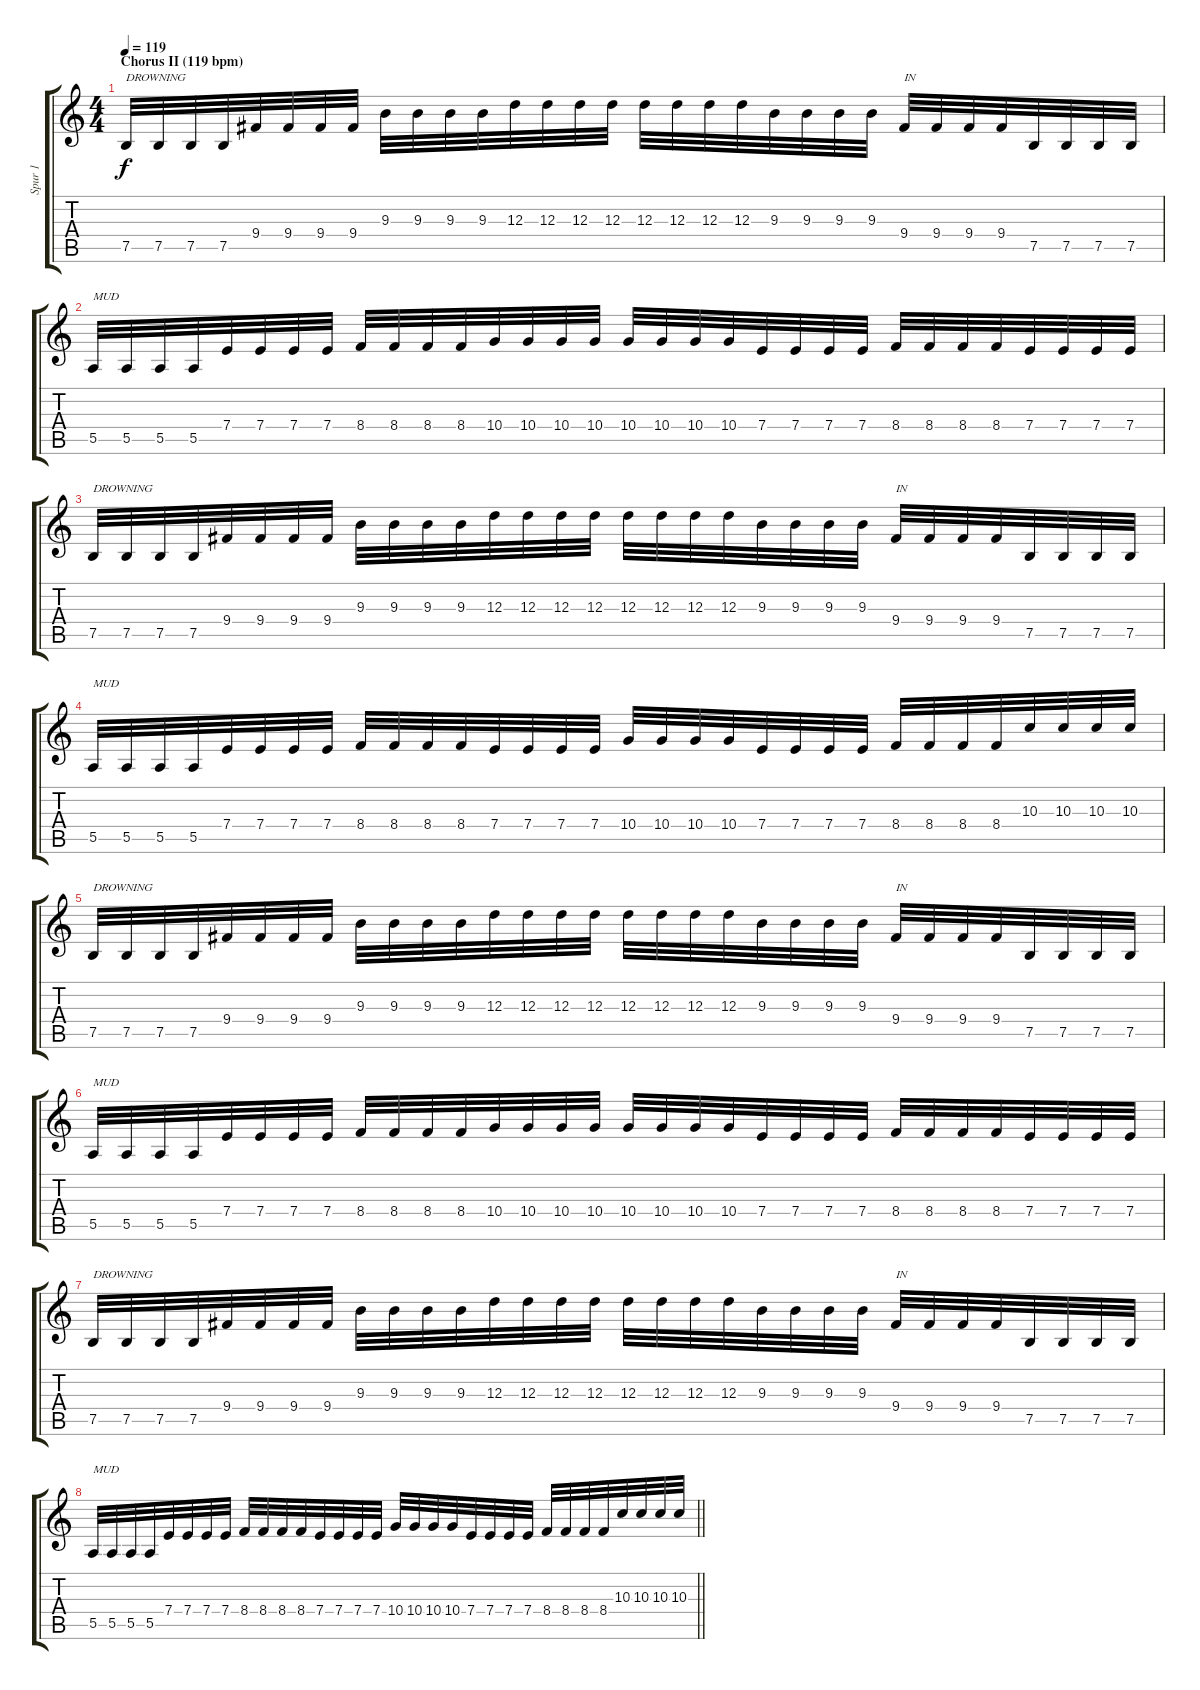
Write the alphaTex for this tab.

\track ("Spur 1" "Spur 1") {instrument distortionguitar}
\staff {score tabs}
\tuning (B3 Gb3 D3 A2 E2 B1) {hide}
\ts (4 4)
\section ("" "Chorus II (119 bpm)")
\tempo 119
\clef g2
\ks c
7.5.32{txt "DROWNING" dy f} 7.5.32 7.5.32 7.5.32 9.4.32 9.4.32 9.4.32 9.4.32 9.3.32 9.3.32 9.3.32 9.3.32 12.3.32 12.3.32 12.3.32 12.3.32 12.3.32 12.3.32 12.3.32 12.3.32 9.3.32 9.3.32 9.3.32 9.3.32 9.4.32{txt "IN"} 9.4.32 9.4.32 9.4.32 7.5.32 7.5.32 7.5.32 7.5.32 |
5.5.32{txt "MUD"} 5.5.32 5.5.32 5.5.32 7.4.32 7.4.32 7.4.32 7.4.32 8.4.32 8.4.32 8.4.32 8.4.32 10.4.32 10.4.32 10.4.32 10.4.32 10.4.32 10.4.32 10.4.32 10.4.32 7.4.32 7.4.32 7.4.32 7.4.32 8.4.32 8.4.32 8.4.32 8.4.32 7.4.32 7.4.32 7.4.32 7.4.32 |
7.5.32{txt "DROWNING"} 7.5.32 7.5.32 7.5.32 9.4.32 9.4.32 9.4.32 9.4.32 9.3.32 9.3.32 9.3.32 9.3.32 12.3.32 12.3.32 12.3.32 12.3.32 12.3.32 12.3.32 12.3.32 12.3.32 9.3.32 9.3.32 9.3.32 9.3.32 9.4.32{txt "IN"} 9.4.32 9.4.32 9.4.32 7.5.32 7.5.32 7.5.32 7.5.32 |
5.5.32{txt "MUD"} 5.5.32 5.5.32 5.5.32 7.4.32 7.4.32 7.4.32 7.4.32 8.4.32 8.4.32 8.4.32 8.4.32 7.4.32 7.4.32 7.4.32 7.4.32 10.4.32 10.4.32 10.4.32 10.4.32 7.4.32 7.4.32 7.4.32 7.4.32 8.4.32 8.4.32 8.4.32 8.4.32 10.3.32 10.3.32 10.3.32 10.3.32 |
7.5.32{txt "DROWNING"} 7.5.32 7.5.32 7.5.32 9.4.32 9.4.32 9.4.32 9.4.32 9.3.32 9.3.32 9.3.32 9.3.32 12.3.32 12.3.32 12.3.32 12.3.32 12.3.32 12.3.32 12.3.32 12.3.32 9.3.32 9.3.32 9.3.32 9.3.32 9.4.32{txt "IN"} 9.4.32 9.4.32 9.4.32 7.5.32 7.5.32 7.5.32 7.5.32 |
5.5.32{txt "MUD"} 5.5.32 5.5.32 5.5.32 7.4.32 7.4.32 7.4.32 7.4.32 8.4.32 8.4.32 8.4.32 8.4.32 10.4.32 10.4.32 10.4.32 10.4.32 10.4.32 10.4.32 10.4.32 10.4.32 7.4.32 7.4.32 7.4.32 7.4.32 8.4.32 8.4.32 8.4.32 8.4.32 7.4.32 7.4.32 7.4.32 7.4.32 |
7.5.32{txt "DROWNING"} 7.5.32 7.5.32 7.5.32 9.4.32 9.4.32 9.4.32 9.4.32 9.3.32 9.3.32 9.3.32 9.3.32 12.3.32 12.3.32 12.3.32 12.3.32 12.3.32 12.3.32 12.3.32 12.3.32 9.3.32 9.3.32 9.3.32 9.3.32 9.4.32{txt "IN"} 9.4.32 9.4.32 9.4.32 7.5.32 7.5.32 7.5.32 7.5.32 |
\barLineRight lightlight
5.5.32{txt "MUD"} 5.5.32 5.5.32 5.5.32 7.4.32 7.4.32 7.4.32 7.4.32 8.4.32 8.4.32 8.4.32 8.4.32 7.4.32 7.4.32 7.4.32 7.4.32 10.4.32 10.4.32 10.4.32 10.4.32 7.4.32 7.4.32 7.4.32 7.4.32 8.4.32 8.4.32 8.4.32 8.4.32 10.3.32 10.3.32 10.3.32 10.3.32
